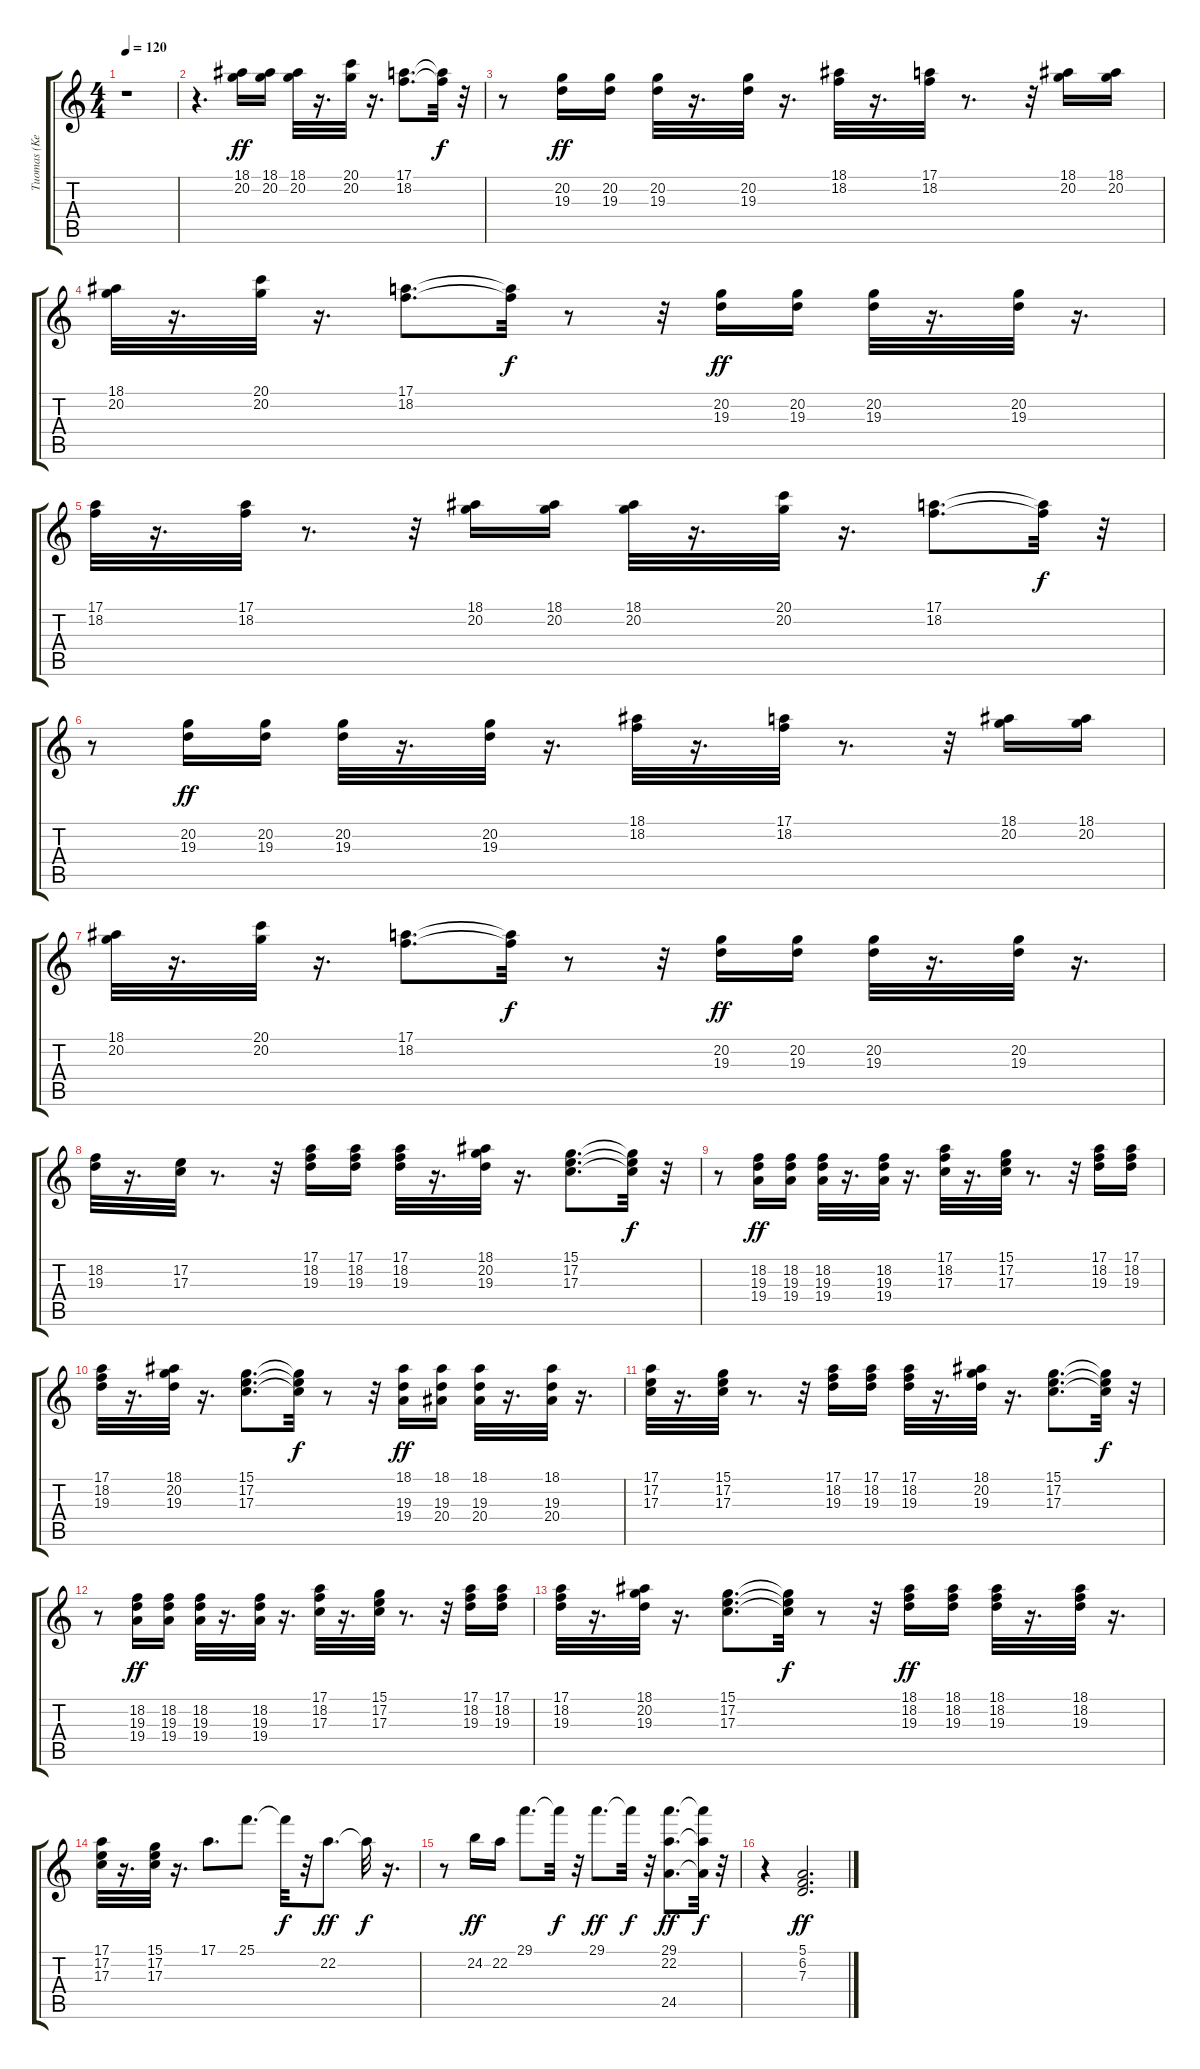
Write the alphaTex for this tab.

\track ("Tuomas (Keyboards)" "Tuomas (Ke") {instrument stringensemble1}
\staff {score tabs}
\tuning (E4 B3 G3 D3 A2 E2) {hide}
\ts (4 4)
\tempo 120
\clef g2
\ks c
r.1{dy f} |
r.4{d} (18.1 20.2).16{dy ff} (18.1 20.2).16 (18.1 20.2).32 r.16{d} (20.1 20.2).32 r.16{d} (17.1 18.2).8{d} (17.1{t} 18.2{t}).32{dy f} r.32 |
r.8 (20.2 19.3).16{dy ff} (20.2 19.3).16 (20.2 19.3).32 r.16{d} (20.2 19.3).32 r.16{d} (18.1 18.2).32 r.16{d} (17.1 18.2).32 r.8{d} r.32 (18.1 20.2).16 (18.1 20.2).16 |
(18.1 20.2).32 r.16{d} (20.1 20.2).32 r.16{d} (17.1 18.2).8{d} (17.1{t} 18.2{t}).32{dy f} r.8 r.32 (20.2 19.3).16{dy ff} (20.2 19.3).16 (20.2 19.3).32 r.16{d} (20.2 19.3).32 r.16{d} |
(17.1 18.2).32 r.16{d} (17.1 18.2).32 r.8{d} r.32 (18.1 20.2).16 (18.1 20.2).16 (18.1 20.2).32 r.16{d} (20.1 20.2).32 r.16{d} (17.1 18.2).8{d} (17.1{t} 18.2{t}).32{dy f} r.32 |
r.8 (20.2 19.3).16{dy ff} (20.2 19.3).16 (20.2 19.3).32 r.16{d} (20.2 19.3).32 r.16{d} (18.1 18.2).32 r.16{d} (17.1 18.2).32 r.8{d} r.32 (18.1 20.2).16 (18.1 20.2).16 |
(18.1 20.2).32 r.16{d} (20.1 20.2).32 r.16{d} (17.1 18.2).8{d} (17.1{t} 18.2{t}).32{dy f} r.8 r.32 (20.2 19.3).16{dy ff} (20.2 19.3).16 (20.2 19.3).32 r.16{d} (20.2 19.3).32 r.16{d} |
(18.2 19.3).32 r.16{d} (17.2 17.3).32 r.8{d} r.32 (17.1 18.2 19.3).16 (17.1 18.2 19.3).16 (17.1 18.2 19.3).32 r.16{d} (18.1 20.2 19.3).32 r.16{d} (15.1 17.2 17.3).8{d} (15.1{t} 17.2{t} 17.3{t}).32{dy f} r.32 |
r.8 (18.2 19.3 19.4).16{dy ff} (18.2 19.3 19.4).16 (18.2 19.3 19.4).32 r.16{d} (18.2 19.3 19.4).32 r.16{d} (17.1 18.2 17.3).32 r.16{d} (15.1 17.2 17.3).32 r.8{d} r.32 (17.1 18.2 19.3).16 (17.1 18.2 19.3).16 |
(17.1 18.2 19.3).32 r.16{d} (18.1 20.2 19.3).32 r.16{d} (15.1 17.2 17.3).8{d} (15.1{t} 17.2{t} 17.3{t}).32{dy f} r.8 r.32 (18.1 19.3 19.4).16{dy ff} (18.1 19.3 20.4).16 (18.1 19.3 20.4).32 r.16{d} (18.1 19.3 20.4).32 r.16{d} |
(17.1 17.2 17.3).32 r.16{d} (15.1 17.2 17.3).32 r.8{d} r.32 (17.1 18.2 19.3).16 (17.1 18.2 19.3).16 (17.1 18.2 19.3).32 r.16{d} (18.1 20.2 19.3).32 r.16{d} (15.1 17.2 17.3).8{d} (15.1{t} 17.2{t} 17.3{t}).32{dy f} r.32 |
r.8 (18.2 19.3 19.4).16{dy ff} (18.2 19.3 19.4).16 (18.2 19.3 19.4).32 r.16{d} (18.2 19.3 19.4).32 r.16{d} (17.1 18.2 17.3).32 r.16{d} (15.1 17.2 17.3).32 r.8{d} r.32 (17.1 18.2 19.3).16 (17.1 18.2 19.3).16 |
(17.1 18.2 19.3).32 r.16{d} (18.1 20.2 19.3).32 r.16{d} (15.1 17.2 17.3).8{d} (15.1{t} 17.2{t} 17.3{t}).32{dy f} r.8 r.32 (18.1 18.2 19.3).16{dy ff} (18.1 18.2 19.3).16 (18.1 18.2 19.3).32 r.16{d} (18.1 18.2 19.3).32 r.16{d} |
(17.1 17.2 17.3).32 r.16{d} (15.1 17.2 17.3).32 r.16{d} 17.1.8{d} 25.1.8{d} 25.1{t}.32{dy f} r.32 22.2.8{d dy ff} 22.2{t}.32{dy f} r.16{d} |
r.8 24.2.16{dy ff} 22.2.16 29.1.8{d} 29.1{t}.32{dy f} r.32 29.1.8{d dy ff} 29.1{t}.32{dy f} r.32 (29.1 22.2 24.5).8{d dy ff} (29.1{t} 22.2{t} 24.5{t}).32{dy f} r.32 |
r.4{instrument pad2warm} (5.1 6.2 7.3).2{d dy ff}
